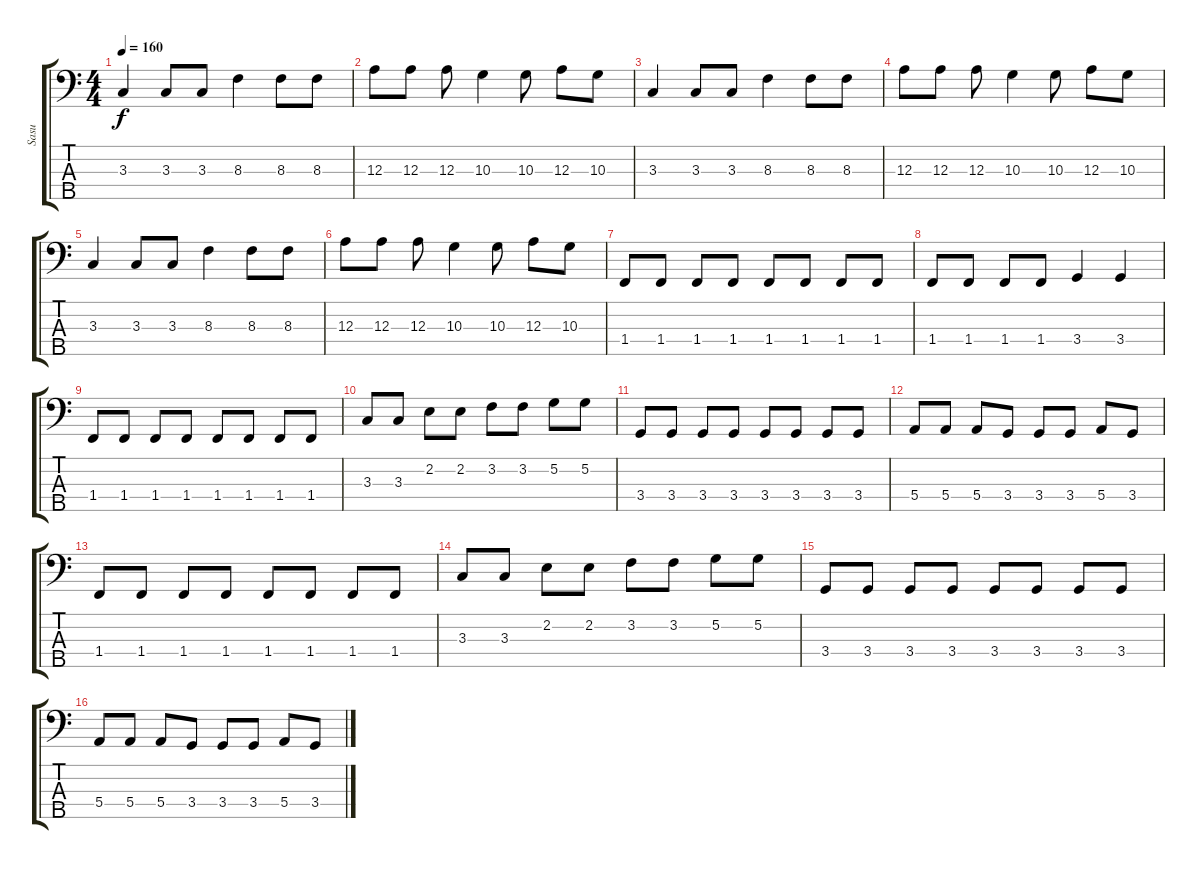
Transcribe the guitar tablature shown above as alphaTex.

\track ("Sasu" "Sasu") {instrument electricbassfinger}
\staff {score tabs}
\tuning (G2 D2 A1 E1 B0) {hide}
\ts (4 4)
\tempo 160
\clef f4
\ks c
3.3.4{dy f} 3.3.8 3.3.8 8.3.4 8.3.8 8.3.8 |
12.3.8 12.3.8 12.3.8 10.3.4 10.3.8 12.3.8 10.3.8 |
3.3.4 3.3.8 3.3.8 8.3.4 8.3.8 8.3.8 |
12.3.8 12.3.8 12.3.8 10.3.4 10.3.8 12.3.8 10.3.8 |
3.3.4 3.3.8 3.3.8 8.3.4 8.3.8 8.3.8 |
12.3.8 12.3.8 12.3.8 10.3.4 10.3.8 12.3.8 10.3.8 |
1.4.8 1.4.8 1.4.8 1.4.8 1.4.8 1.4.8 1.4.8 1.4.8 |
1.4.8 1.4.8 1.4.8 1.4.8 3.4.4 3.4.4 |
1.4.8 1.4.8 1.4.8 1.4.8 1.4.8 1.4.8 1.4.8 1.4.8 |
3.3.8 3.3.8 2.2.8 2.2.8 3.2.8 3.2.8 5.2.8 5.2.8 |
3.4.8 3.4.8 3.4.8 3.4.8 3.4.8 3.4.8 3.4.8 3.4.8 |
5.4.8 5.4.8 5.4.8 3.4.8 3.4.8 3.4.8 5.4.8 3.4.8 |
1.4.8 1.4.8 1.4.8 1.4.8 1.4.8 1.4.8 1.4.8 1.4.8 |
3.3.8 3.3.8 2.2.8 2.2.8 3.2.8 3.2.8 5.2.8 5.2.8 |
3.4.8 3.4.8 3.4.8 3.4.8 3.4.8 3.4.8 3.4.8 3.4.8 |
5.4.8 5.4.8 5.4.8 3.4.8 3.4.8 3.4.8 5.4.8 3.4.8
